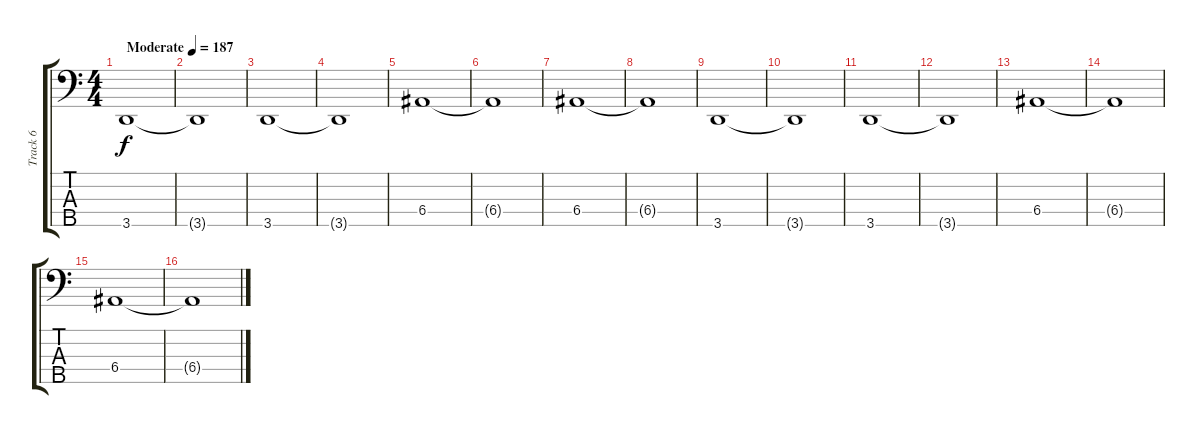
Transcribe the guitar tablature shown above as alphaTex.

\track ("Track 6" "Track 6") {instrument electricbasspick}
\staff {score tabs}
\tuning (G2 D2 A1 E1 B0) {hide}
\ts (4 4)
\tempo (187 "Moderate")
\clef f4
\ks c
3.5.1{dy f instrument electricbasspick} |
3.5{t}.1 |
3.5.1 |
3.5{t}.1 |
6.4.1 |
6.4{t}.1 |
6.4.1 |
6.4{t}.1 |
3.5.1 |
3.5{t}.1 |
3.5.1 |
3.5{t}.1 |
6.4.1 |
6.4{t}.1 |
6.4.1 |
6.4{t}.1
